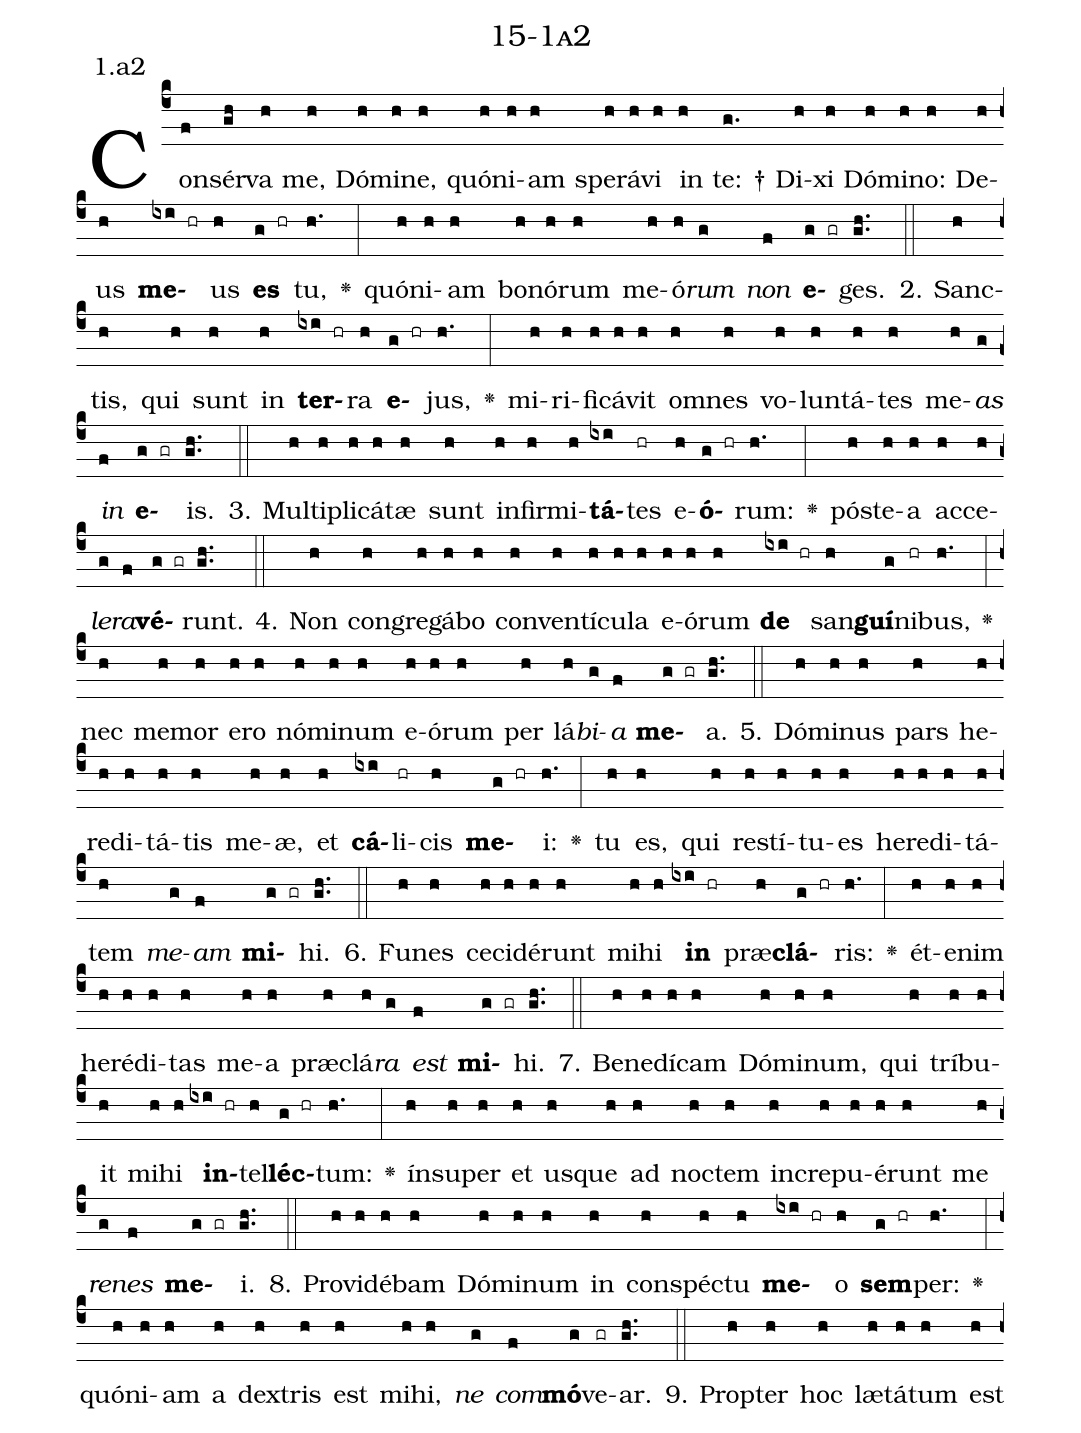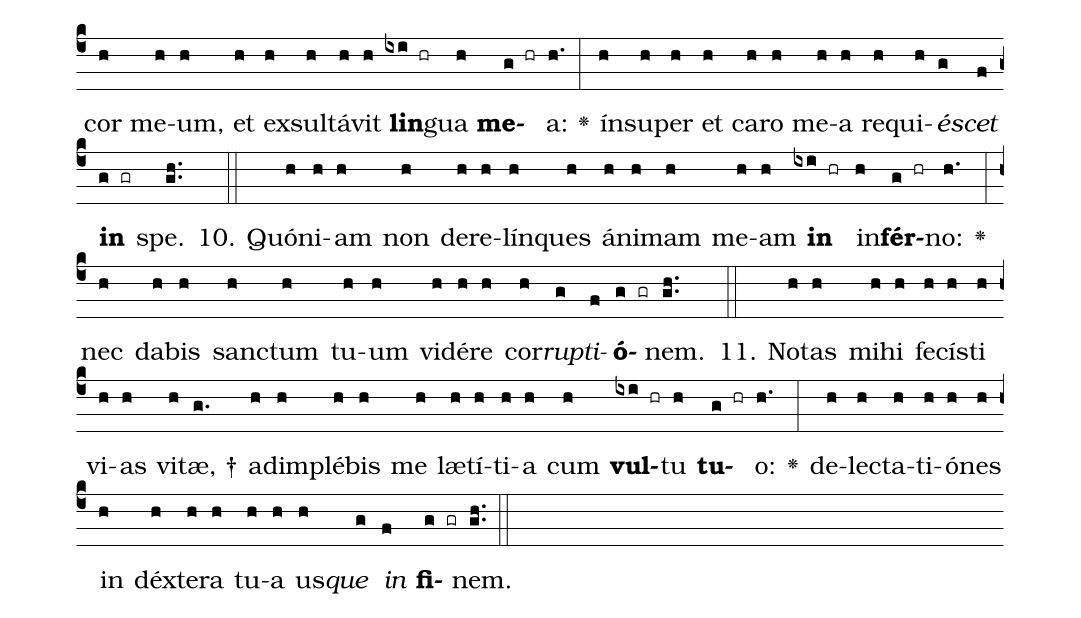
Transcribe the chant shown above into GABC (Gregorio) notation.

name: 15-1a2;
annotation: 1.a2;
%%
(c4)Con(f)sér(gh)va(h) me,(h) Dó(h)mi(h)ne,(h) quón(h)i(h)am(h) spe(h)rá(h)vi(h) in(h) te: †(g.) Di(h)xi(h) Dó(h)mi(h)no:(h) De(h)us(h) <b>me</b>(ixi hr)us(h) <b>es</b>(g hr) tu,(h.) <v>\greheightstar</v>(:) quón(h)i(h)am(h) bo(h)nó(h)rum(h) me(h)ó(h)<i>rum</i>(g) <i>non</i>(f) <b>e</b>(g gr)ges.(gh..) (::)
2. Sanc(h)tis,(h) qui(h) sunt(h) in(h) <b>ter</b>(ixi hr)ra(h) <b>e</b>(g hr)jus,(h.) <v>\greheightstar</v>(:) mi(h)ri(h)fi(h)cá(h)vit(h) om(h)nes(h) vo(h)lun(h)tá(h)tes(h) me(h)<i>as</i>(g) <i>in</i>(f) <b>e</b>(g gr)is.(gh..) (::)
3. Mul(h)ti(h)pli(h)cá(h)tæ(h) sunt(h) in(h)fir(h)mi(h)<b>tá</b>(ixi)tes(hr) e(h)<b>ó</b>(g hr)rum:(h.) <v>\greheightstar</v>(:) póst(h)e(h)a(h) ac(h)ce(h)<i>le</i>(g)<i>ra</i>(f)<b>vé</b>(g gr)runt.(gh..) (::)
4. Non(h) con(h)gre(h)gá(h)bo(h) con(h)ven(h)tí(h)cu(h)la(h) e(h)ó(h)rum(h) <b>de</b>(ixi hr) san(h)<b>guí</b>(g)ni(hr)bus,(h.) <v>\greheightstar</v>(:) nec(h) me(h)mor(h) e(h)ro(h) nó(h)mi(h)num(h) e(h)ó(h)rum(h) per(h) lá(h)<i>bi</i>(g)<i>a</i>(f) <b>me</b>(g gr)a.(gh..) (::)
5. Dó(h)mi(h)nus(h) pars(h) he(h)re(h)di(h)tá(h)tis(h) me(h)æ,(h) et(h) <b>cá</b>(ixi)li(hr)cis(h) <b>me</b>(g hr)i:(h.) <v>\greheightstar</v>(:) tu(h) es,(h) qui(h) re(h)stí(h)tu(h)es(h) he(h)re(h)di(h)tá(h)tem(h) <i>me</i>(g)<i>am</i>(f) <b>mi</b>(g gr)hi.(gh..) (::)
6. Fu(h)nes(h) ce(h)ci(h)dé(h)runt(h) mi(h)hi(h) <b>in</b>(ixi hr) præ(h)<b>clá</b>(g hr)ris:(h.) <v>\greheightstar</v>(:) ét(h)e(h)nim(h) he(h)ré(h)di(h)tas(h) me(h)a(h) præ(h)clá(h)<i>ra</i>(g) <i>est</i>(f) <b>mi</b>(g gr)hi.(gh..) (::)
7. Be(h)ne(h)dí(h)cam(h) Dó(h)mi(h)num,(h) qui(h) trí(h)bu(h)it(h) mi(h)hi(h) <b>in</b>(ixi hr)tel(h)<b>léc</b>(g hr)tum:(h.) <v>\greheightstar</v>(:) ín(h)su(h)per(h) et(h) us(h)que(h) ad(h) noc(h)tem(h) in(h)cre(h)pu(h)é(h)runt(h) me(h) <i>re</i>(g)<i>nes</i>(f) <b>me</b>(g gr)i.(gh..) (::)
8. Pro(h)vi(h)dé(h)bam(h) Dó(h)mi(h)num(h) in(h) con(h)spéc(h)tu(h) <b>me</b>(ixi hr)o(h) <b>sem</b>(g hr)per:(h.) <v>\greheightstar</v>(:) quón(h)i(h)am(h) a(h) dex(h)tris(h) est(h) mi(h)hi,(h) <i>ne</i>(g) <i>com</i>(f)<b>mó</b>(g)ve(gr)ar.(gh..) (::)
9. Prop(h)ter(h) hoc(h) læ(h)tá(h)tum(h) est(h) cor(h) me(h)um,(h) et(h) ex(h)sul(h)tá(h)vit(h) <b>lin</b>(ixi hr)gua(h) <b>me</b>(g hr)a:(h.) <v>\greheightstar</v>(:) ín(h)su(h)per(h) et(h) ca(h)ro(h) me(h)a(h) re(h)qui(h)<i>é</i>(g)<i>scet</i>(f) <b>in</b>(g gr) spe.(gh..) (::)
10. Quón(h)i(h)am(h) non(h) de(h)re(h)lín(h)ques(h) á(h)ni(h)mam(h) me(h)am(h) <b>in</b>(ixi hr) in(h)<b>fér</b>(g hr)no:(h.) <v>\greheightstar</v>(:) nec(h) da(h)bis(h) sanc(h)tum(h) tu(h)um(h) vi(h)dé(h)re(h) cor(h)<i>rup</i>(g)<i>ti</i>(f)<b>ó</b>(g gr)nem.(gh..) (::)
11. No(h)tas(h) mi(h)hi(h) fe(h)cís(h)ti(h) vi(h)as(h) vi(h)tæ, †(g.) ad(h)im(h)plé(h)bis(h) me(h) læ(h)tí(h)ti(h)a(h) cum(h) <b>vul</b>(ixi hr)tu(h) <b>tu</b>(g hr)o:(h.) <v>\greheightstar</v>(:) de(h)lec(h)ta(h)ti(h)ó(h)nes(h) in(h) déx(h)te(h)ra(h) tu(h)a(h) us(h)<i>que</i>(g) <i>in</i>(f) <b>fi</b>(g gr)nem.(gh..) (::)
